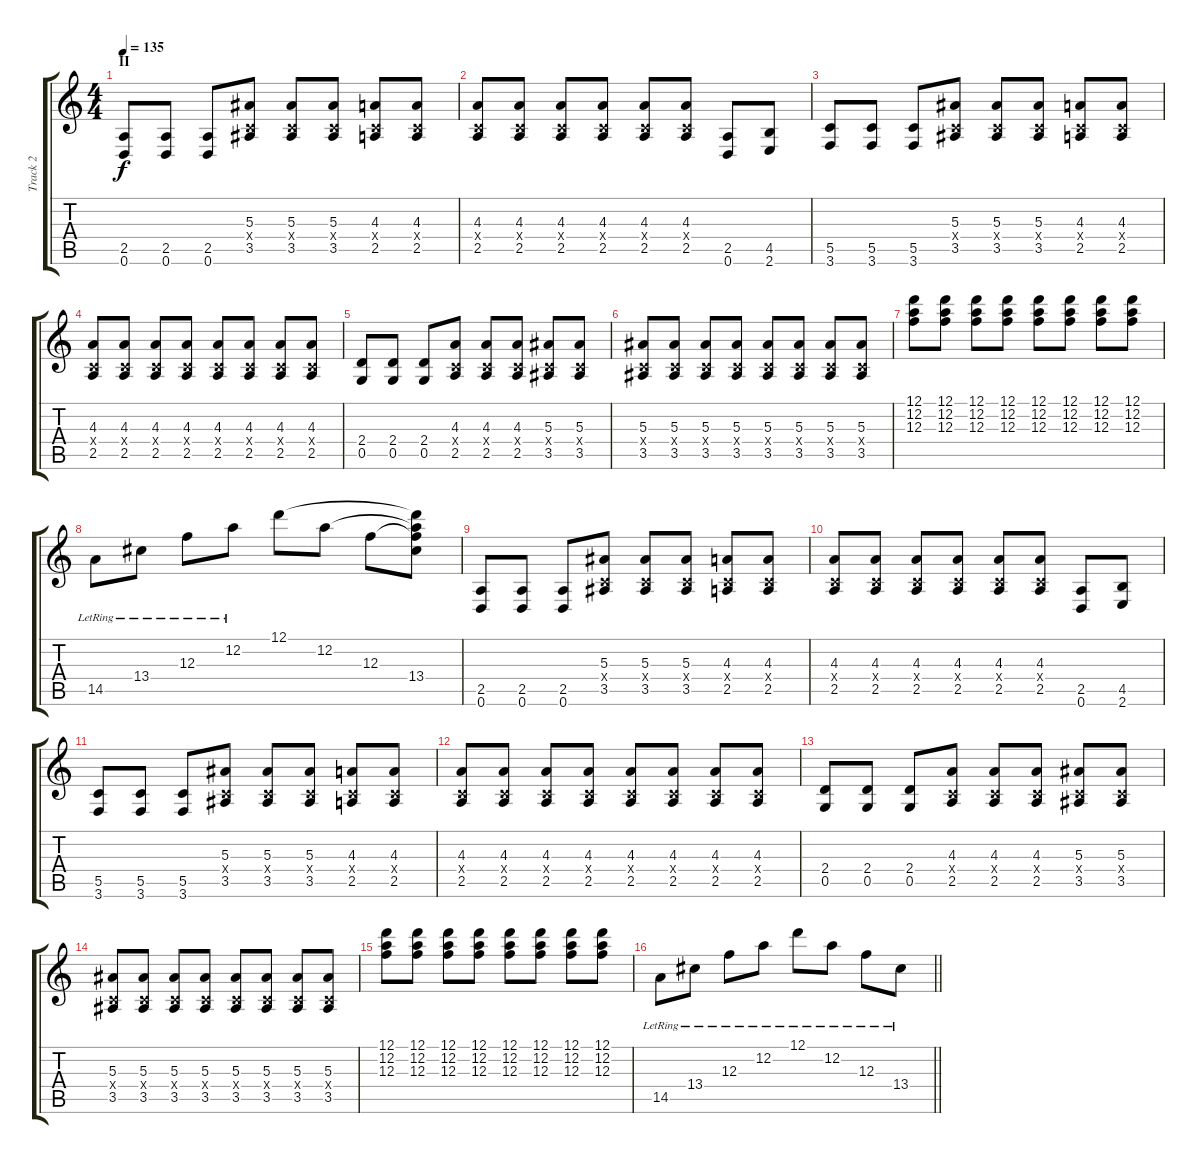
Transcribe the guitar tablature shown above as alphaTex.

\track ("Track 2" "Track 2") {instrument distortionguitar}
\staff {score tabs}
\tuning (D4 A3 F3 C3 G2 D2) {hide}
\ts (4 4)
\section ("" "II")
\tempo 135
\clef g2
\ks c
(2.5 0.6).8{dy f} (2.5 0.6).8 (2.5 0.6).8 (5.3 0.4{x} 3.5).8 (5.3 0.4{x} 3.5).8 (5.3 0.4{x} 3.5).8 (4.3 0.4{x} 2.5).8 (4.3 0.4{x} 2.5).8 |
(4.3 0.4{x} 2.5).8 (4.3 0.4{x} 2.5).8 (4.3 0.4{x} 2.5).8 (4.3 0.4{x} 2.5).8 (4.3 0.4{x} 2.5).8 (4.3 0.4{x} 2.5).8 (2.5 0.6).8 (4.5 2.6).8 |
(5.5 3.6).8 (5.5 3.6).8 (5.5 3.6).8 (5.3 0.4{x} 3.5).8 (5.3 0.4{x} 3.5).8 (5.3 0.4{x} 3.5).8 (4.3 0.4{x} 2.5).8 (4.3 0.4{x} 2.5).8 |
(4.3 0.4{x} 2.5).8 (4.3 0.4{x} 2.5).8 (4.3 0.4{x} 2.5).8 (4.3 0.4{x} 2.5).8 (4.3 0.4{x} 2.5).8 (4.3 0.4{x} 2.5).8 (4.3 0.4{x} 2.5).8 (4.3 0.4{x} 2.5).8 |
(2.4 0.5).8 (2.4 0.5).8 (2.4 0.5).8 (4.3 0.4{x} 2.5).8 (4.3 0.4{x} 2.5).8 (4.3 0.4{x} 2.5).8 (5.3 0.4{x} 3.5).8 (5.3 0.4{x} 3.5).8 |
(5.3 0.4{x} 3.5).8 (5.3 0.4{x} 3.5).8 (5.3 0.4{x} 3.5).8 (5.3 0.4{x} 3.5).8 (5.3 0.4{x} 3.5).8 (5.3 0.4{x} 3.5).8 (5.3 0.4{x} 3.5).8 (5.3 0.4{x} 3.5).8 |
(12.1 12.2 12.3).8 (12.1 12.2 12.3).8 (12.1 12.2 12.3).8 (12.1 12.2 12.3).8 (12.1 12.2 12.3).8 (12.1 12.2 12.3).8 (12.1 12.2 12.3).8 (12.1 12.2 12.3).8 |
14.5{lr}.8 13.4{lr}.8 12.3{lr}.8 12.2{lr}.8 12.1.8 12.2.8 12.3.8 (12.1{t} 12.2{t} 12.3{t} 13.4).8 |
(2.5 0.6).8 (2.5 0.6).8 (2.5 0.6).8 (5.3 0.4{x} 3.5).8 (5.3 0.4{x} 3.5).8 (5.3 0.4{x} 3.5).8 (4.3 0.4{x} 2.5).8 (4.3 0.4{x} 2.5).8 |
(4.3 0.4{x} 2.5).8 (4.3 0.4{x} 2.5).8 (4.3 0.4{x} 2.5).8 (4.3 0.4{x} 2.5).8 (4.3 0.4{x} 2.5).8 (4.3 0.4{x} 2.5).8 (2.5 0.6).8 (4.5 2.6).8 |
(5.5 3.6).8 (5.5 3.6).8 (5.5 3.6).8 (5.3 0.4{x} 3.5).8 (5.3 0.4{x} 3.5).8 (5.3 0.4{x} 3.5).8 (4.3 0.4{x} 2.5).8 (4.3 0.4{x} 2.5).8 |
(4.3 0.4{x} 2.5).8 (4.3 0.4{x} 2.5).8 (4.3 0.4{x} 2.5).8 (4.3 0.4{x} 2.5).8 (4.3 0.4{x} 2.5).8 (4.3 0.4{x} 2.5).8 (4.3 0.4{x} 2.5).8 (4.3 0.4{x} 2.5).8 |
(2.4 0.5).8 (2.4 0.5).8 (2.4 0.5).8 (4.3 0.4{x} 2.5).8 (4.3 0.4{x} 2.5).8 (4.3 0.4{x} 2.5).8 (5.3 0.4{x} 3.5).8 (5.3 0.4{x} 3.5).8 |
(5.3 0.4{x} 3.5).8 (5.3 0.4{x} 3.5).8 (5.3 0.4{x} 3.5).8 (5.3 0.4{x} 3.5).8 (5.3 0.4{x} 3.5).8 (5.3 0.4{x} 3.5).8 (5.3 0.4{x} 3.5).8 (5.3 0.4{x} 3.5).8 |
(12.1 12.2 12.3).8 (12.1 12.2 12.3).8 (12.1 12.2 12.3).8 (12.1 12.2 12.3).8 (12.1 12.2 12.3).8 (12.1 12.2 12.3).8 (12.1 12.2 12.3).8 (12.1 12.2 12.3).8 |
\barLineRight lightlight
14.5{lr}.8 13.4{lr}.8 12.3{lr}.8 12.2{lr}.8 12.1{lr}.8 12.2{lr}.8 12.3{lr}.8 13.4{lr}.8{volume 0}
